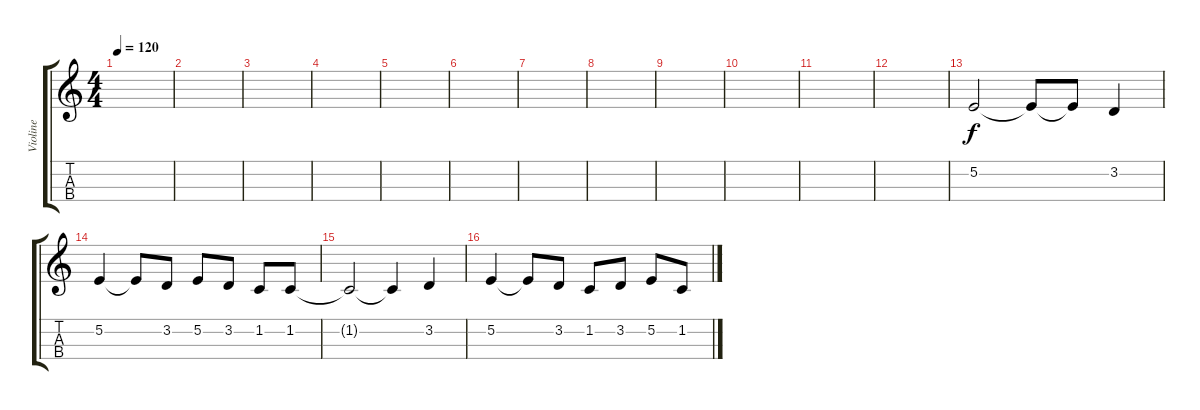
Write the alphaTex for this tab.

\track ("Violine" "Violine") {instrument violin}
\staff {score tabs}
\tuning (E4 B3 G3 D3) {hide}
\ts (4 4)
\tempo 120
\clef g2
\ks c
|
|
|
|
|
|
|
|
|
|
|
|
5.2.2 5.2{t}.8 5.2{t}.8 3.2.4 |
5.2.4 5.2{t}.8 3.2.8 5.2.8 3.2.8 1.2.8 1.2.8 |
1.2{t}.2 1.2{t}.4 3.2.4 |
5.2.4 5.2{t}.8 3.2.8 1.2.8 3.2.8 5.2.8 1.2.8
